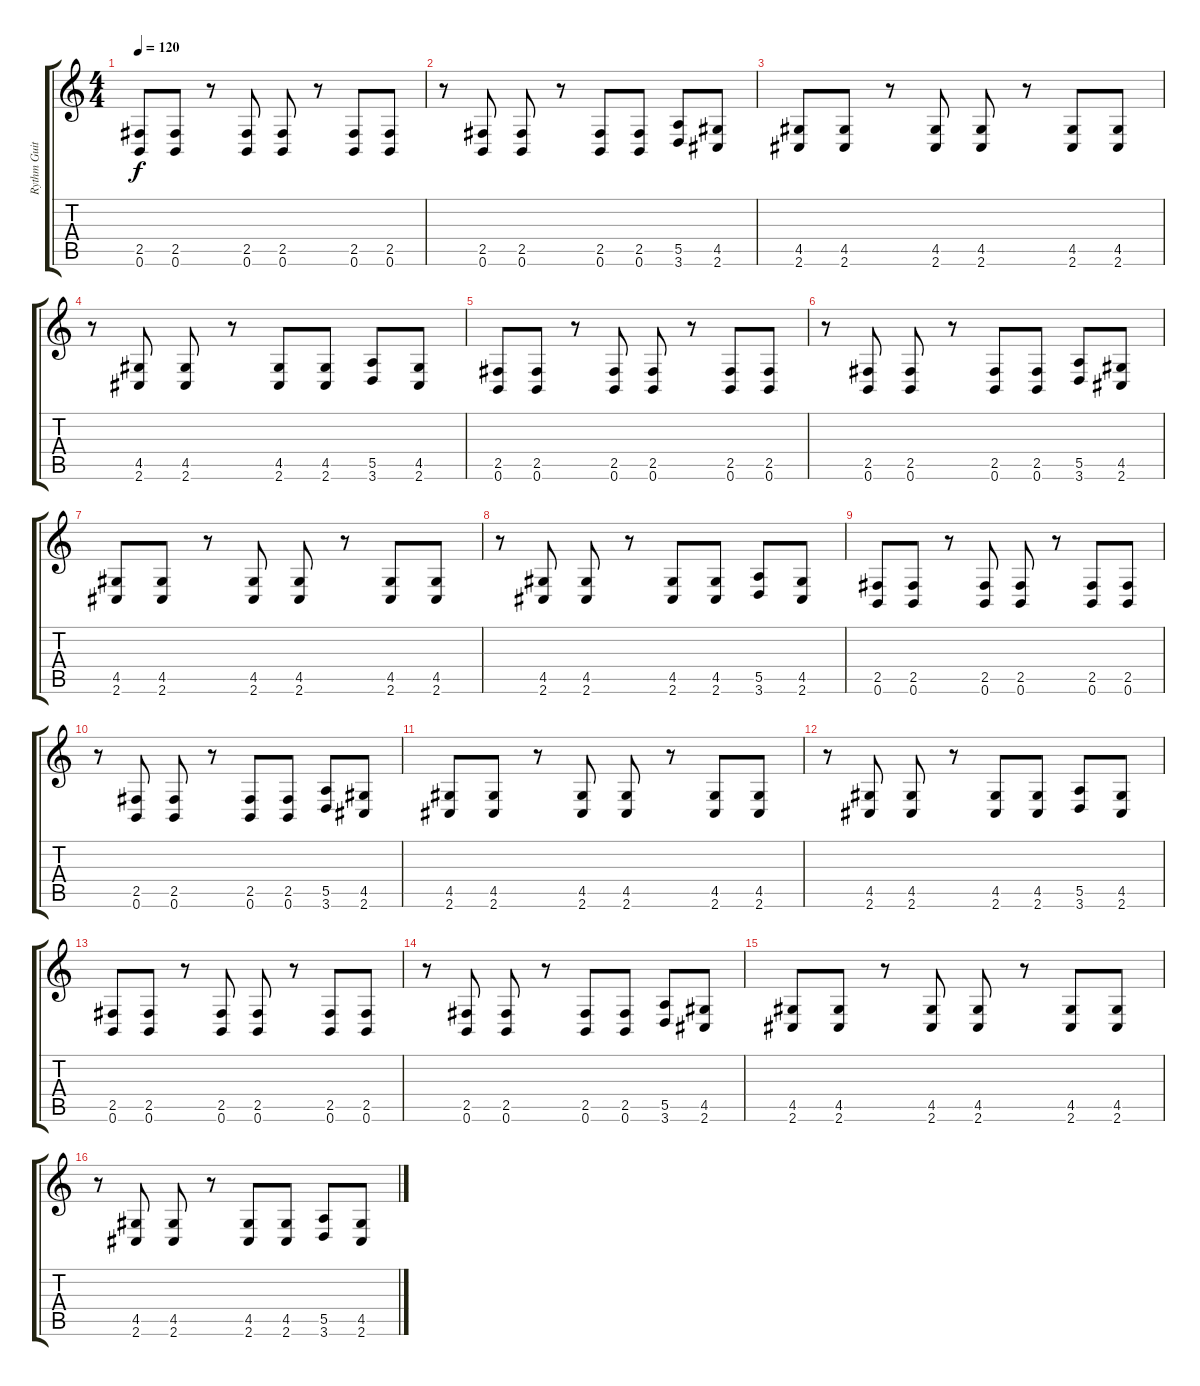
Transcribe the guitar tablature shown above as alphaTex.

\track ("Rythm Guitar" "Rythm Guit") {instrument distortionguitar}
\staff {score tabs}
\tuning (B3 Gb3 D3 A2 E2 B1) {hide}
\ts (4 4)
\tempo 120
\clef g2
\ks c
(2.5 0.6).8{dy f} (2.5 0.6).8 r.8 (2.5 0.6).8 (2.5 0.6).8 r.8 (2.5 0.6).8 (2.5 0.6).8 |
r.8 (2.5 0.6).8 (2.5 0.6).8 r.8 (2.5 0.6).8 (2.5 0.6).8 (5.5 3.6).8 (4.5 2.6).8 |
(4.5 2.6).8 (4.5 2.6).8 r.8 (4.5 2.6).8 (4.5 2.6).8 r.8 (4.5 2.6).8 (4.5 2.6).8 |
r.8 (4.5 2.6).8 (4.5 2.6).8 r.8 (4.5 2.6).8 (4.5 2.6).8 (5.5 3.6).8 (4.5 2.6).8 |
(2.5 0.6).8 (2.5 0.6).8 r.8 (2.5 0.6).8 (2.5 0.6).8 r.8 (2.5 0.6).8 (2.5 0.6).8 |
r.8 (2.5 0.6).8 (2.5 0.6).8 r.8 (2.5 0.6).8 (2.5 0.6).8 (5.5 3.6).8 (4.5 2.6).8 |
(4.5 2.6).8 (4.5 2.6).8 r.8 (4.5 2.6).8 (4.5 2.6).8 r.8 (4.5 2.6).8 (4.5 2.6).8 |
r.8 (4.5 2.6).8 (4.5 2.6).8 r.8 (4.5 2.6).8 (4.5 2.6).8 (5.5 3.6).8 (4.5 2.6).8 |
(2.5 0.6).8 (2.5 0.6).8 r.8 (2.5 0.6).8 (2.5 0.6).8 r.8 (2.5 0.6).8 (2.5 0.6).8 |
r.8 (2.5 0.6).8 (2.5 0.6).8 r.8 (2.5 0.6).8 (2.5 0.6).8 (5.5 3.6).8 (4.5 2.6).8 |
(4.5 2.6).8 (4.5 2.6).8 r.8 (4.5 2.6).8 (4.5 2.6).8 r.8 (4.5 2.6).8 (4.5 2.6).8 |
r.8 (4.5 2.6).8 (4.5 2.6).8 r.8 (4.5 2.6).8 (4.5 2.6).8 (5.5 3.6).8 (4.5 2.6).8 |
(2.5 0.6).8 (2.5 0.6).8 r.8 (2.5 0.6).8 (2.5 0.6).8 r.8 (2.5 0.6).8 (2.5 0.6).8 |
r.8 (2.5 0.6).8 (2.5 0.6).8 r.8 (2.5 0.6).8 (2.5 0.6).8 (5.5 3.6).8 (4.5 2.6).8 |
(4.5 2.6).8 (4.5 2.6).8 r.8 (4.5 2.6).8 (4.5 2.6).8 r.8 (4.5 2.6).8 (4.5 2.6).8 |
r.8 (4.5 2.6).8 (4.5 2.6).8 r.8 (4.5 2.6).8 (4.5 2.6).8 (5.5 3.6).8 (4.5 2.6).8
